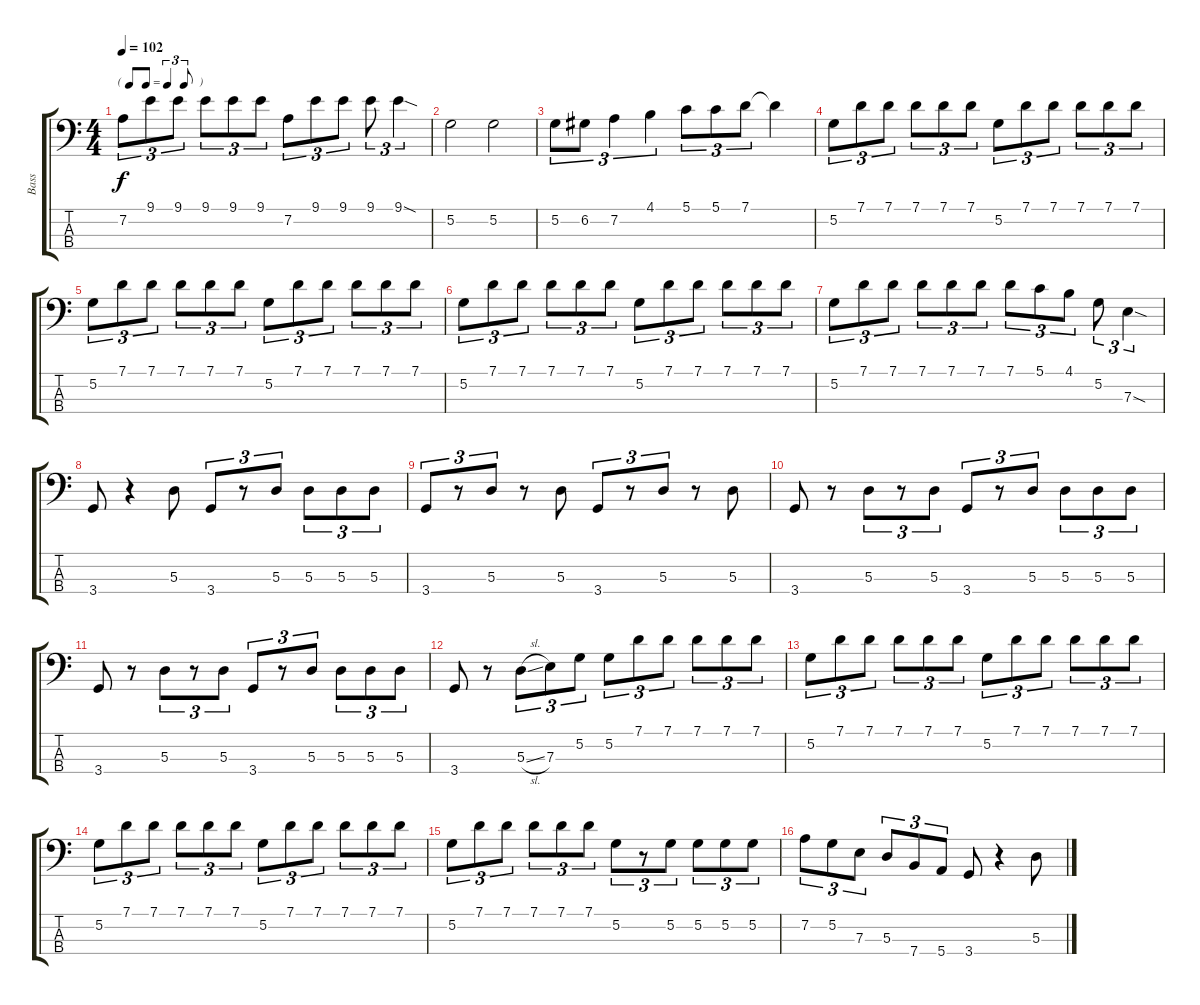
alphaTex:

\track ("Bass" "Bass") {instrument electricbassfinger}
\staff {score tabs}
\tuning (G2 D2 A1 E1) {hide}
\ts (4 4)
\tf triplet8th
\tempo 102
\clef f4
\ks c
7.2.8{tu (3 2) dy f} 9.1.8{tu (3 2)} 9.1.8{tu (3 2)} 9.1.8{tu (3 2)} 9.1.8{tu (3 2)} 9.1.8{tu (3 2)} 7.2.8{tu (3 2)} 9.1.8{tu (3 2)} 9.1.8{tu (3 2)} 9.1.8{tu (3 2)} 9.1{sod}.4{tu (3 2)} |
5.2.2 5.2.2 |
5.2.8{tu (3 2)} 6.2.8{tu (3 2)} 7.2.4{tu (3 2)} 4.1.4{tu (3 2)} 5.1.8{tu (3 2)} 5.1.8{tu (3 2)} 7.1.8{tu (3 2)} 7.1{t}.4 |
5.2.8{tu (3 2)} 7.1.8{tu (3 2)} 7.1.8{tu (3 2)} 7.1.8{tu (3 2)} 7.1.8{tu (3 2)} 7.1.8{tu (3 2)} 5.2.8{tu (3 2)} 7.1.8{tu (3 2)} 7.1.8{tu (3 2)} 7.1.8{tu (3 2)} 7.1.8{tu (3 2)} 7.1.8{tu (3 2)} |
5.2.8{tu (3 2)} 7.1.8{tu (3 2)} 7.1.8{tu (3 2)} 7.1.8{tu (3 2)} 7.1.8{tu (3 2)} 7.1.8{tu (3 2)} 5.2.8{tu (3 2)} 7.1.8{tu (3 2)} 7.1.8{tu (3 2)} 7.1.8{tu (3 2)} 7.1.8{tu (3 2)} 7.1.8{tu (3 2)} |
5.2.8{tu (3 2)} 7.1.8{tu (3 2)} 7.1.8{tu (3 2)} 7.1.8{tu (3 2)} 7.1.8{tu (3 2)} 7.1.8{tu (3 2)} 5.2.8{tu (3 2)} 7.1.8{tu (3 2)} 7.1.8{tu (3 2)} 7.1.8{tu (3 2)} 7.1.8{tu (3 2)} 7.1.8{tu (3 2)} |
5.2.8{tu (3 2)} 7.1.8{tu (3 2)} 7.1.8{tu (3 2)} 7.1.8{tu (3 2)} 7.1.8{tu (3 2)} 7.1.8{tu (3 2)} 7.1.8{tu (3 2)} 5.1.8{tu (3 2)} 4.1.8{tu (3 2)} 5.2.8{tu (3 2)} 7.3{sod}.4{tu (3 2)} |
3.4.8 r.4 5.3.8 3.4.8{tu (3 2)} r.8{tu (3 2)} 5.3.8{tu (3 2)} 5.3.8{tu (3 2)} 5.3.8{tu (3 2)} 5.3.8{tu (3 2)} |
3.4.8{tu (3 2)} r.8{tu (3 2)} 5.3.8{tu (3 2)} r.8 5.3.8 3.4.8{tu (3 2)} r.8{tu (3 2)} 5.3.8{tu (3 2)} r.8 5.3.8 |
3.4.8 r.8 5.3.8{tu (3 2)} r.8{tu (3 2)} 5.3.8{tu (3 2)} 3.4.8{tu (3 2)} r.8{tu (3 2)} 5.3.8{tu (3 2)} 5.3.8{tu (3 2)} 5.3.8{tu (3 2)} 5.3.8{tu (3 2)} |
3.4.8 r.8 5.3.8{tu (3 2)} r.8{tu (3 2)} 5.3.8{tu (3 2)} 3.4.8{tu (3 2)} r.8{tu (3 2)} 5.3.8{tu (3 2)} 5.3.8{tu (3 2)} 5.3.8{tu (3 2)} 5.3.8{tu (3 2)} |
3.4.8 r.8 5.3{sl}.8{tu (3 2)} 7.3.8{tu (3 2)} 5.2.8{tu (3 2)} 5.2.8{tu (3 2)} 7.1.8{tu (3 2)} 7.1.8{tu (3 2)} 7.1.8{tu (3 2)} 7.1.8{tu (3 2)} 7.1.8{tu (3 2)} |
5.2.8{tu (3 2)} 7.1.8{tu (3 2)} 7.1.8{tu (3 2)} 7.1.8{tu (3 2)} 7.1.8{tu (3 2)} 7.1.8{tu (3 2)} 5.2.8{tu (3 2)} 7.1.8{tu (3 2)} 7.1.8{tu (3 2)} 7.1.8{tu (3 2)} 7.1.8{tu (3 2)} 7.1.8{tu (3 2)} |
5.2.8{tu (3 2)} 7.1.8{tu (3 2)} 7.1.8{tu (3 2)} 7.1.8{tu (3 2)} 7.1.8{tu (3 2)} 7.1.8{tu (3 2)} 5.2.8{tu (3 2)} 7.1.8{tu (3 2)} 7.1.8{tu (3 2)} 7.1.8{tu (3 2)} 7.1.8{tu (3 2)} 7.1.8{tu (3 2)} |
5.2.8{tu (3 2)} 7.1.8{tu (3 2)} 7.1.8{tu (3 2)} 7.1.8{tu (3 2)} 7.1.8{tu (3 2)} 7.1.8{tu (3 2)} 5.2.8{tu (3 2)} r.8{tu (3 2)} 5.2.8{tu (3 2)} 5.2.8{tu (3 2)} 5.2.8{tu (3 2)} 5.2.8{tu (3 2)} |
7.2.8{tu (3 2)} 5.2.8{tu (3 2)} 7.3.8{tu (3 2)} 5.3.8{tu (3 2)} 7.4.8{tu (3 2)} 5.4.8{tu (3 2)} 3.4.8 r.4 5.3.8
